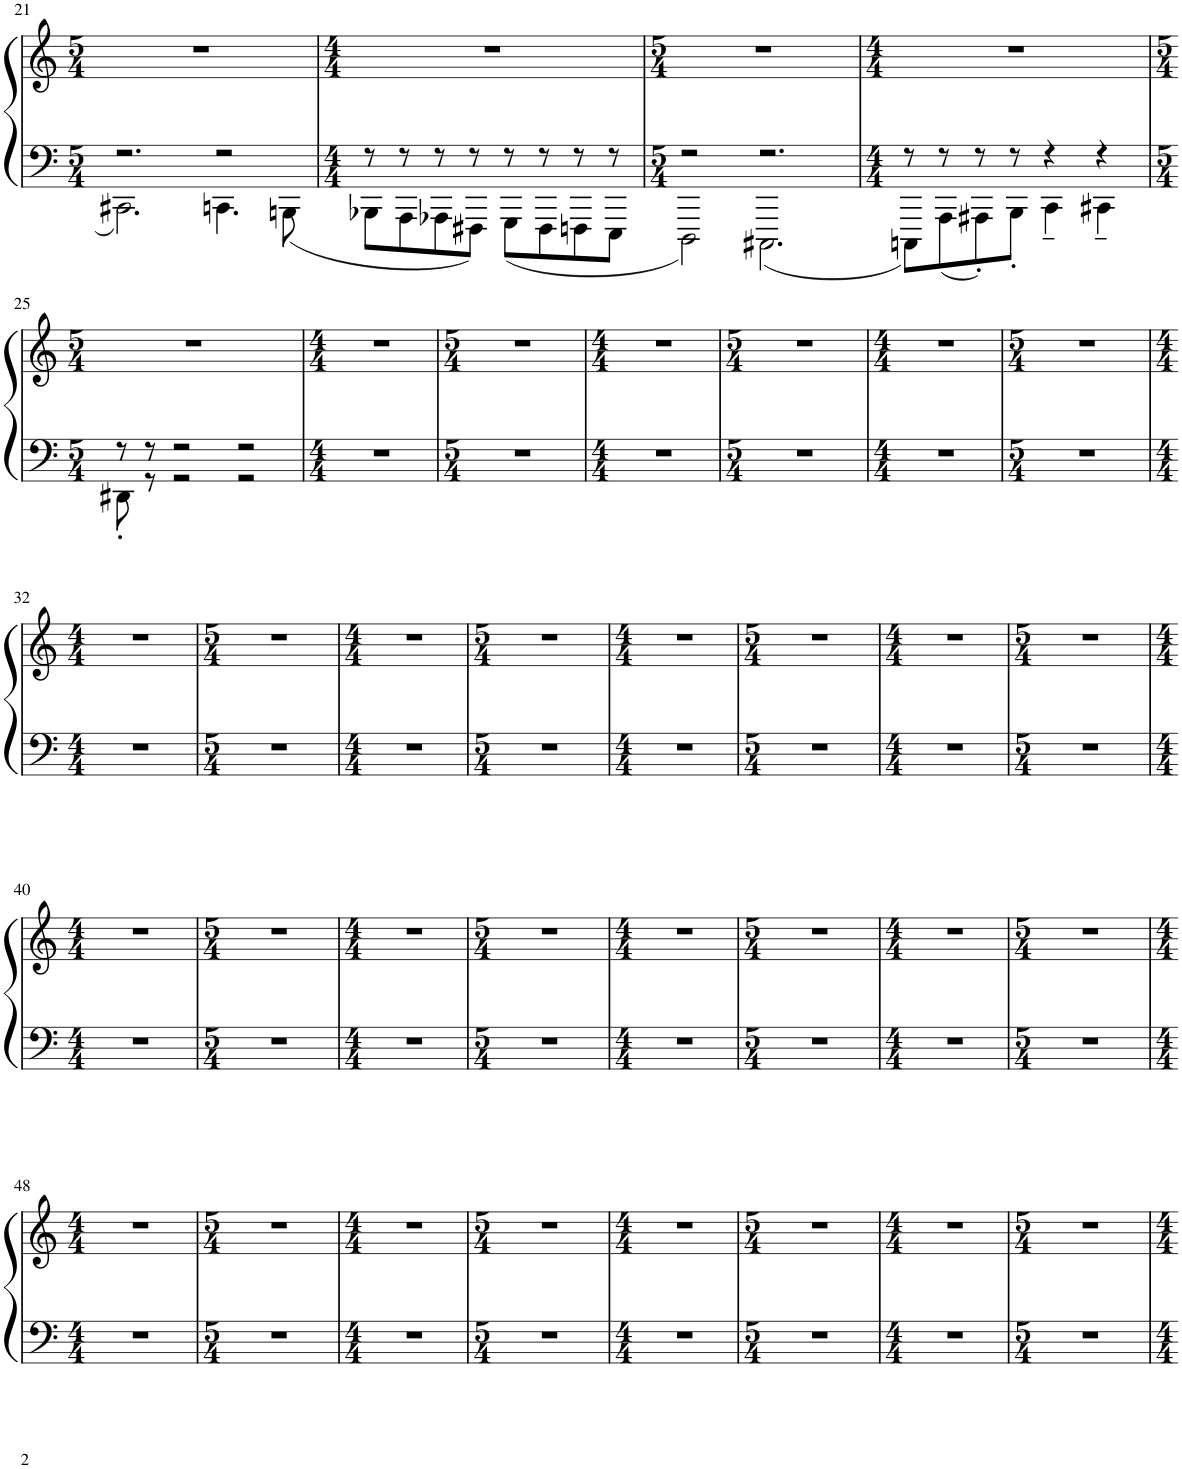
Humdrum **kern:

**kern	**kern
*part1	*part1
*staff2	*staff1
*I"Piano	*
*I'Pno.	*
!!LO:PB:g=z
*clefF4	*clefG2
*k[]	*k[]
*M5/4	*M5/4
=21	=21
*^	*
2.r	2.CC#X\	4%5r
2r	4.CCn\	.
.	8BBBn\	.
=22	=22	=22
*M4/4	*	*M4/4
8r	8BBB-X\L	1r
8r	8AAA\	.
8r	8AAA-X\	.
8r	8FFF#X\J	.
8r	8GGG\L	.
8r	8FFF#\	.
8r	8FFFn\	.
8r	8EEE\J	.
=23	=23	=23
*M5/4	*	*M5/4
2r	2DDD\	4%5r
2.r	2.CCC#X\	.
=24	=24	=24
*M4/4	*	*M4/4
8r	8CCCn\L	1r
8r	8AAA\	.
8r	8AAA#X'\	.
8r	8BBB'\J	.
4r	4CC~\	.
4r	4CC#X~\	.
!!LO:LB:g=z
=25	=25	=25
*M5/4	*	*M5/4
8r	8DD#X'\	4%5r
8r	8r	.
2r	2r	.
2r	2r	.
*v	*v	*
=26	=26
*M4/4	*M4/4
1r	1r
=27	=27
*M5/4	*M5/4
4%5r	4%5r
=28	=28
*M4/4	*M4/4
1r	1r
=29	=29
*M5/4	*M5/4
4%5r	4%5r
=30	=30
*M4/4	*M4/4
1r	1r
=31	=31
*M5/4	*M5/4
4%5r	4%5r
!!LO:LB:g=z
=32	=32
*M4/4	*M4/4
1r	1r
=33	=33
*M5/4	*M5/4
4%5r	4%5r
=34	=34
*M4/4	*M4/4
1r	1r
=35	=35
*M5/4	*M5/4
4%5r	4%5r
=36	=36
*M4/4	*M4/4
1r	1r
=37	=37
*M5/4	*M5/4
4%5r	4%5r
=38	=38
*M4/4	*M4/4
1r	1r
=39	=39
*M5/4	*M5/4
4%5r	4%5r
!!LO:LB:g=z
=40	=40
*M4/4	*M4/4
1r	1r
=41	=41
*M5/4	*M5/4
4%5r	4%5r
=42	=42
*M4/4	*M4/4
1r	1r
=43	=43
*M5/4	*M5/4
4%5r	4%5r
=44	=44
*M4/4	*M4/4
1r	1r
=45	=45
*M5/4	*M5/4
4%5r	4%5r
=46	=46
*M4/4	*M4/4
1r	1r
=47	=47
*M5/4	*M5/4
4%5r	4%5r
!!LO:LB:g=z
=48	=48
*M4/4	*M4/4
1r	1r
=49	=49
*M5/4	*M5/4
4%5r	4%5r
=50	=50
*M4/4	*M4/4
1r	1r
=51	=51
*M5/4	*M5/4
4%5r	4%5r
=52	=52
*M4/4	*M4/4
1r	1r
=53	=53
*M5/4	*M5/4
4%5r	4%5r
=54	=54
*M4/4	*M4/4
1r	1r
=55	=55
*M5/4	*M5/4
4%5r	4%5r
=	=
*-	*-
